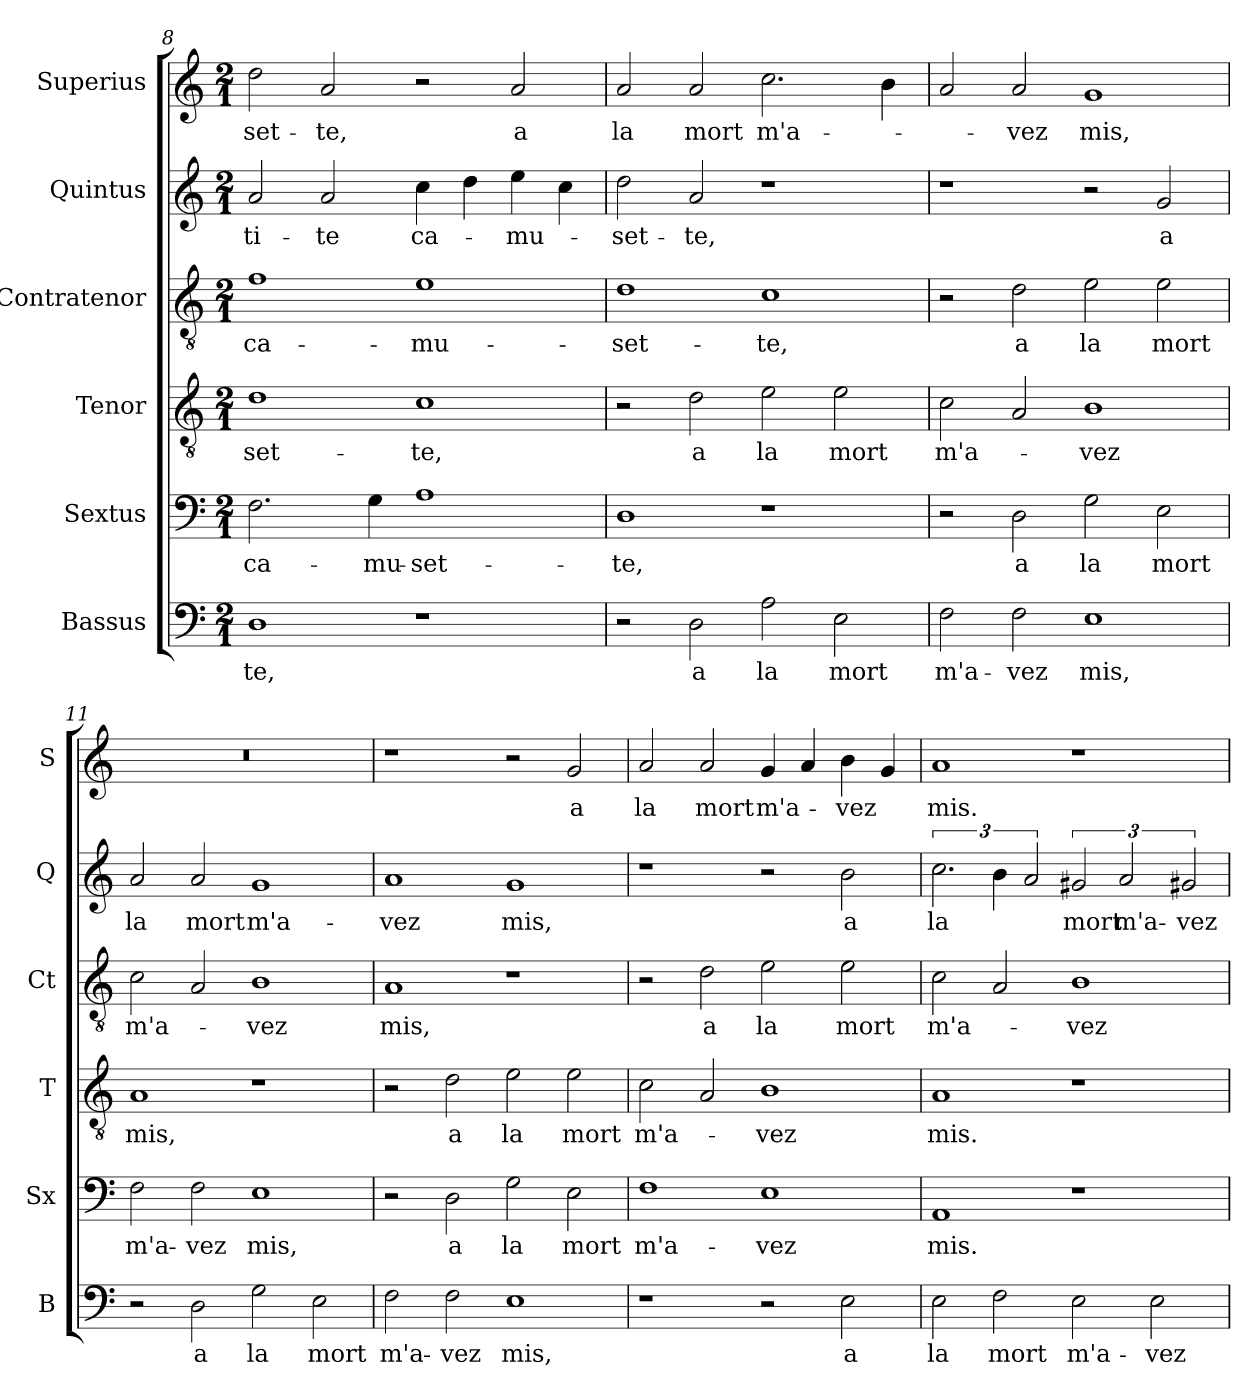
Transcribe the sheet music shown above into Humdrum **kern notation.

**kern	**text	**kern	**text	**kern	**text	**kern	**text	**kern	**text	**kern	**text
*part6	*part6	*part5	*part5	*part4	*part4	*part3	*part3	*part2	*part2	*part1	*part1
*staff6	*staff6	*staff5	*staff5	*staff4	*staff4	*staff3	*staff3	*staff2	*staff2	*staff1	*staff1
*I"Bassus	*	*I"Sextus	*	*I"Tenor	*	*I"Contratenor	*	*I"Quintus	*	*I"Superius	*
*I'B	*	*I'Sx	*	*I'T	*	*I'Ct	*	*I'Q	*	*I'S	*
*clefF4	*	*clefF4	*	*clefGv2	*	*clefGv2	*	*clefG2	*	*clefG2	*
*k[]	*	*k[]	*	*k[]	*	*k[]	*	*k[]	*	*k[]	*
*M2/1	*	*M2/1	*	*M2/1	*	*M2/1	*	*M2/1	*	*M2/1	*
=8	=8	=8	=8	=8	=8	=8	=8	=8	=8	=8	=8
1D	-te,	2.F\	ca-	1d	-set-	1f	ca-	2a/	-ti-	2dd\	-set-
.	.	.	.	.	.	.	.	2a/	-te	2a/	-te,
.	.	4G\	-mu-	.	.	.	.	.	.	.	.
1r	.	1A	-set-	1c	-te,	1e	-mu-	4cc\	ca-	2r	.
.	.	.	.	.	.	.	.	4dd\	.	.	.
.	.	.	.	.	.	.	.	4ee\	-mu-	2a/	a
.	.	.	.	.	.	.	.	4cc\	.	.	.
=9	=9	=9	=9	=9	=9	=9	=9	=9	=9	=9	=9
2r	.	1D	-te,	2r	.	1d	-set-	2dd\	-set-	2a/	la
2D\	a	.	.	2d\	a	.	.	2a/	-te,	2a/	mort
2A\	la	1r	.	2e\	la	1c	-te,	1r	.	2.cc\	m'a-
2E\	mort	.	.	2e\	mort	.	.	.	.	.	.
.	.	.	.	.	.	.	.	.	.	4b\	.
=10	=10	=10	=10	=10	=10	=10	=10	=10	=10	=10	=10
2F\	m'a-	2r	.	2c\	m'a-	2r	.	1r	.	2a/	.
2F\	-vez	2D\	a	2A/	.	2d\	a	.	.	2a/	-vez
1E	mis,	2G\	la	1B	-vez	2e\	la	2r	.	1g	mis,
.	.	2E\	mort	.	.	2e\	mort	2g/	a	.	.
=11	=11	=11	=11	=11	=11	=11	=11	=11	=11	=11	=11
2r	.	2F\	m'a-	1A	mis,	2c\	m'a-	2a/	la	0r	.
2D\	a	2F\	-vez	.	.	2A/	.	2a/	mort	.	.
2G\	la	1E	mis,	1r	.	1B	-vez	1g	m'a-	.	.
2E\	mort	.	.	.	.	.	.	.	.	.	.
=12	=12	=12	=12	=12	=12	=12	=12	=12	=12	=12	=12
2F\	m'a-	2r	.	2r	.	1A	mis,	1a	-vez	1r	.
2F\	-vez	2D\	a	2d\	a	.	.	.	.	.	.
1E	mis,	2G\	la	2e\	la	1r	.	1g	mis,	2r	.
.	.	2E\	mort	2e\	mort	.	.	.	.	2g/	a
=13	=13	=13	=13	=13	=13	=13	=13	=13	=13	=13	=13
1r	.	1F	m'a-	2c\	m'a-	2r	.	1r	.	2a/	la
.	.	.	.	2A/	.	2d\	a	.	.	2a/	mort
2r	.	1E	-vez	1B	-vez	2e\	la	2r	.	4g/	m'a-
.	.	.	.	.	.	.	.	.	.	4a/	.
2E\	a	.	.	.	.	2e\	mort	2b\	a	4b\	-vez
.	.	.	.	.	.	.	.	.	.	4g/	.
=14	=14	=14	=14	=14	=14	=14	=14	=14	=14	=14	=14
2E\	la	1AA	mis.	1A	mis.	2c\	m'a-	3.cc\	la	1a	mis.
2F\	mort	.	.	.	.	2A/	.	6b\	.	.	.
.	.	.	.	.	.	.	.	3a/	.	.	.
2E\	m'a-	1r	.	1r	.	1B	-vez	3g#X/	mort	1r	.
.	.	.	.	.	.	.	.	3a/	m'a-	.	.
2E\	-vez	.	.	.	.	.	.	.	.	.	.
.	.	.	.	.	.	.	.	3g#X/	-vez	.	.
=	=	=	=	=	=	=	=	=	=	=	=
*-	*-	*-	*-	*-	*-	*-	*-	*-	*-	*-	*-
